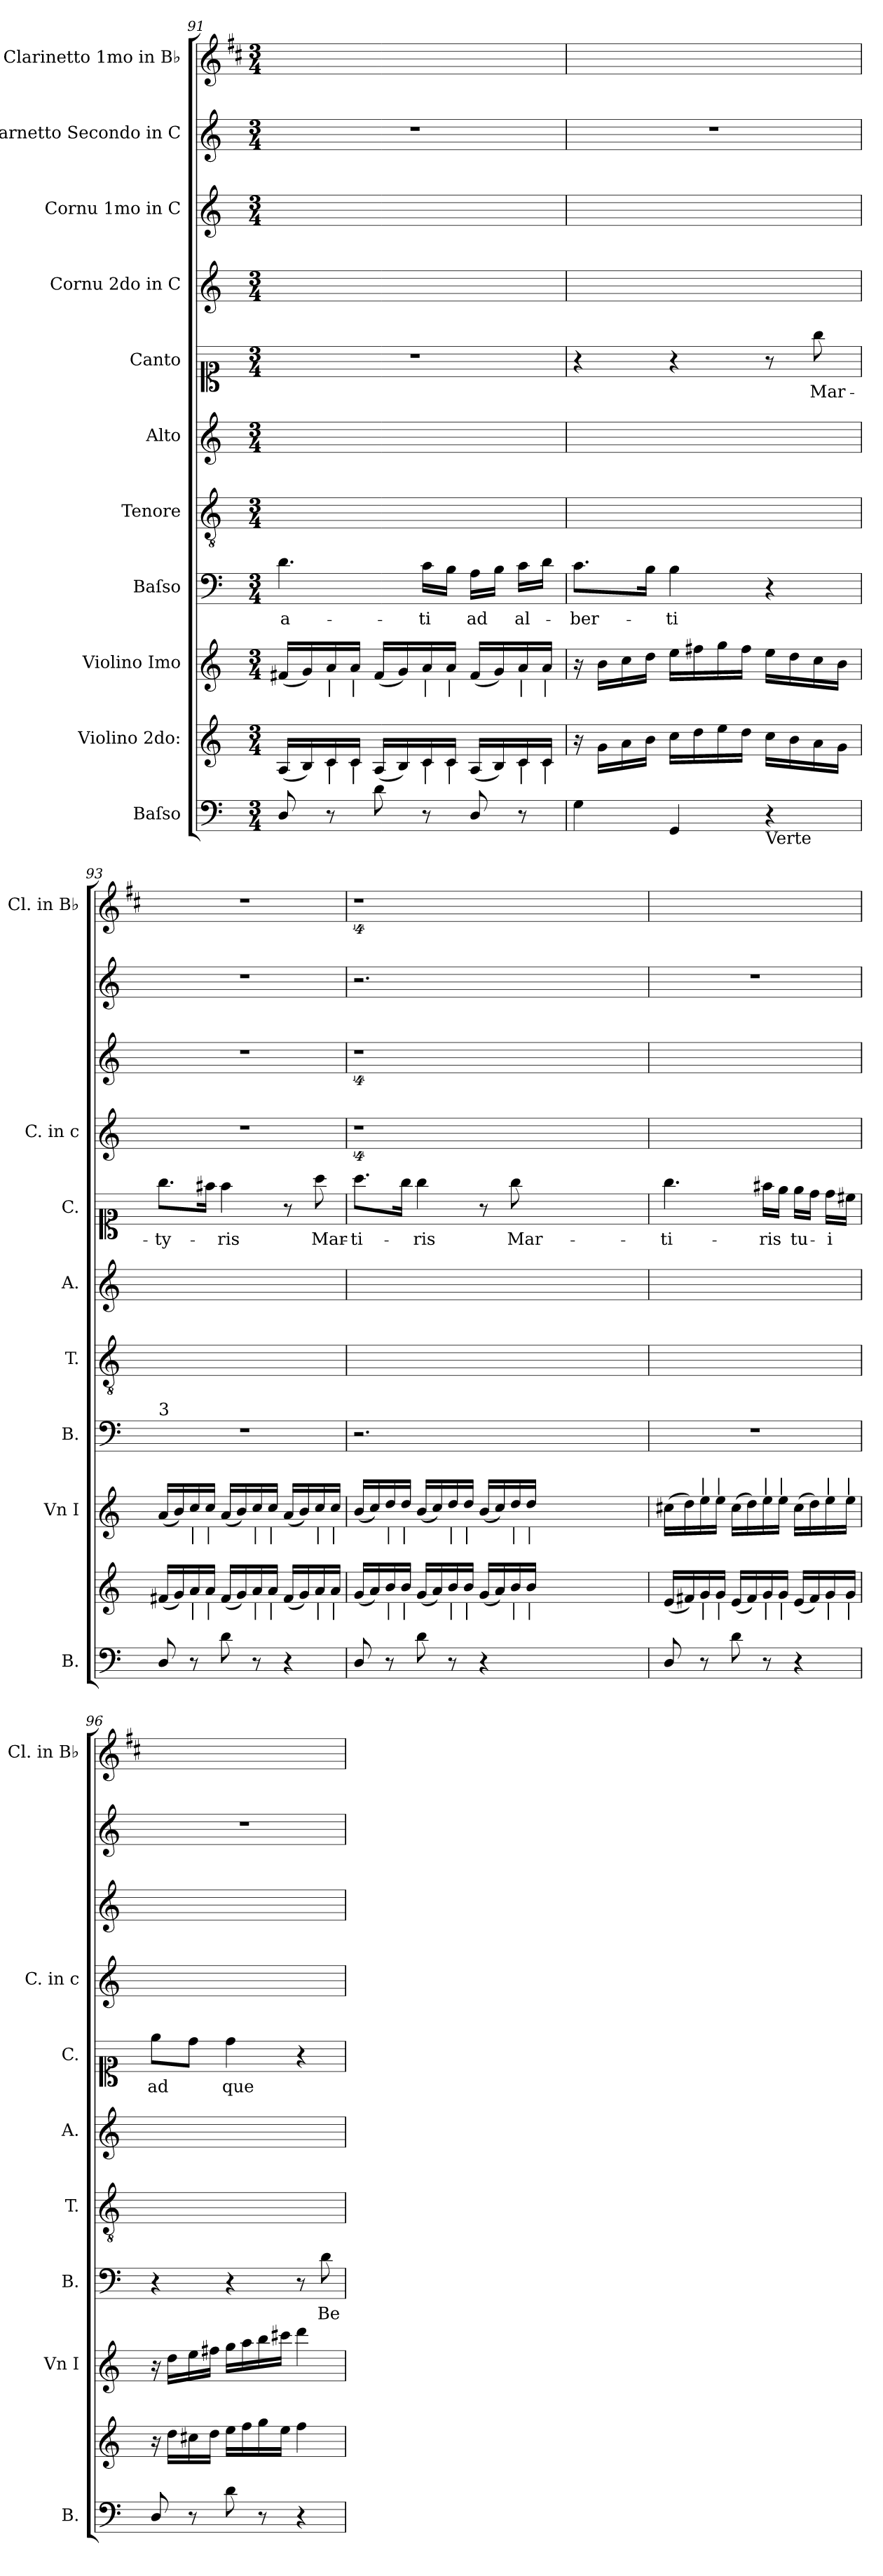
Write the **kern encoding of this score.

**kern	**kern	**kern	**kern	**text	**kern	**kern	**kern	**text	**kern	**kern	**kern	**kern
*part11	*part10	*part9	*part8	*part8	*part7	*part6	*part5	*part5	*part4	*part3	*part2	*part1
*staff11	*staff10	*staff9	*staff8	*staff8	*staff7	*staff6	*staff5	*staff5	*staff4	*staff3	*staff2	*staff1
*I"Baſso	*I"Violino 2do:	*I"Violino Imo	*I"Baſso	*	*I"Tenore	*I"Alto	*I"Canto	*	*I"Cornu 2do in C	*I"Cornu 1mo in C	*I"Clarnetto Secondo in C	*I"Clarinetto 1mo in B♭
*I'B.	*	*I'Vn I	*I'B.	*	*I'T.	*I'A.	*I'C.	*	*I'C. in c	*	*	*I'Cl. in B♭
*clefF4	*clefG2	*clefG2	*clefF4	*	*clefGv2	*clefG2	*clefC1	*	*clefG2	*clefG2	*clefG2	*clefG2
*	*	*	*	*	*	*	*	*	*	*	*	*ITrd1c2
*k[]	*k[]	*k[]	*k[]	*	*k[]	*k[]	*k[]	*	*k[]	*k[]	*k[]	*k[]
*C:	*C:	*C:	*C:	*	*C:	*C:	*C:	*	*C:	*C:	*C:	*C:
*M3/4	*M3/4	*M3/4	*M3/4	*	*M3/4	*M3/4	*M3/4	*	*M3/4	*M3/4	*M3/4	*M3/4
=91	=91	=91	=91	=91	=91	=91	=91	=91	=91	=91	=91	=91
8D/	(16A/LL	(16f#X/LL	4.d\	-a-	2.ryy	2.ryy	2.r	.	2.ryy	2.ryy	2.r	2.ryy
.	16B/)	16g/)	.	.	.	.	.	.	.	.	.	.
!	!	!LO:TX:b:t=|	!	!	!	!	!	!	!	!	!	!
!	!LO:TX:b:t=|	!	!	!	!	!	!	!	!	!	!	!
8r	16c/	16a/	.	.	.	.	.	.	.	.	.	.
!	!	!LO:TX:b:t=|	!	!	!	!	!	!	!	!	!	!
!	!LO:TX:b:t=|	!	!	!	!	!	!	!	!	!	!	!
.	16c/JJ	16a/JJ	.	.	.	.	.	.	.	.	.	.
8d\	(16A/LL	(16f#/LL	.	.	.	.	.	.	.	.	.	.
.	16B/)	16g/)	.	.	.	.	.	.	.	.	.	.
!	!	!LO:TX:b:t=|	!	!	!	!	!	!	!	!	!	!
!	!LO:TX:b:t=|	!	!	!	!	!	!	!	!	!	!	!
8r	16c/	16a/	16c\LL	-ti	.	.	.	.	.	.	.	.
!	!	!LO:TX:b:t=|	!	!	!	!	!	!	!	!	!	!
!	!LO:TX:b:t=|	!	!	!	!	!	!	!	!	!	!	!
.	16c/JJ	16a/JJ	16B\JJ	.	.	.	.	.	.	.	.	.
8D/	(16A/LL	(16f#/LL	16A\LL	ad	.	.	.	.	.	.	.	.
.	16B/)	16g/)	16B\JJ	.	.	.	.	.	.	.	.	.
!	!	!LO:TX:b:t=|	!	!	!	!	!	!	!	!	!	!
!	!LO:TX:b:t=|	!	!	!	!	!	!	!	!	!	!	!
8r	16c/	16a/	16c\LL	al-	.	.	.	.	.	.	.	.
!	!	!LO:TX:b:t=|	!	!	!	!	!	!	!	!	!	!
!	!LO:TX:b:t=|	!	!	!	!	!	!	!	!	!	!	!
.	16c/JJ	16a/JJ	16d\JJ	.	.	.	.	.	.	.	.	.
=92	=92	=92	=92	=92	=92	=92	=92	=92	=92	=92	=92	=92
4G\	16r	16r	8.c\L	-ber-	2.ryy	2.ryy	4r	.	2.ryy	2.ryy	2.r	2.ryy
.	16g\LL	16b\LL	.	.	.	.	.	.	.	.	.	.
.	16a\	16cc\	.	.	.	.	.	.	.	.	.	.
.	16b\JJ	16dd\JJ	16B\Jk	.	.	.	.	.	.	.	.	.
4GG/	16cc\LL	16ee\LL	4B\	-ti	.	.	4r	.	.	.	.	.
.	16dd\	16ff#X\	.	.	.	.	.	.	.	.	.	.
.	16ee\	16gg\	.	.	.	.	.	.	.	.	.	.
.	16dd\JJ	16ff#\JJ	.	.	.	.	.	.	.	.	.	.
!LO:TX:b:t=Verte	!	!	!	!	!	!	!	!	!	!	!	!
4r	16cc\LL	16ee\LL	4r	.	.	.	8r	.	.	.	.	.
.	16b\	16dd\	.	.	.	.	.	.	.	.	.	.
.	16a\	16cc\	.	.	.	.	8gg\	Mar-	.	.	.	.
.	16g\JJ	16b\JJ	.	.	.	.	.	.	.	.	.	.
=93	=93	=93	=93	=93	=93	=93	=93	=93	=93	=93	=93	=93
!	!	!	!LO:TX:a:t=3	!	!	!	!	!	!	!	!	!
8D/	(16f#X/LL	(16a/LL	2.r	.	2.ryy	2.ryy	8.gg\L	-ty-	2.r	2.r	2.r	2.r
.	16g/)	16b/)	.	.	.	.	.	.	.	.	.	.
!	!	!LO:TX:b:t=|	!	!	!	!	!	!	!	!	!	!
!	!LO:TX:b:t=|	!	!	!	!	!	!	!	!	!	!	!
8r	16a/	16cc/	.	.	.	.	.	.	.	.	.	.
!	!	!LO:TX:b:t=|	!	!	!	!	!	!	!	!	!	!
!	!LO:TX:b:t=|	!	!	!	!	!	!	!	!	!	!	!
.	16a/JJ	16cc/JJ	.	.	.	.	16ff#X\Jk	.	.	.	.	.
8d\	(16f#/LL	(16a/LL	.	.	.	.	4ff#\	-ris	.	.	.	.
.	16g/)	16b/)	.	.	.	.	.	.	.	.	.	.
!	!	!LO:TX:b:t=|	!	!	!	!	!	!	!	!	!	!
!	!LO:TX:b:t=|	!	!	!	!	!	!	!	!	!	!	!
8r	16a/	16cc/	.	.	.	.	.	.	.	.	.	.
!	!	!LO:TX:b:t=|	!	!	!	!	!	!	!	!	!	!
!	!LO:TX:b:t=|	!	!	!	!	!	!	!	!	!	!	!
.	16a/JJ	16cc/JJ	.	.	.	.	.	.	.	.	.	.
4r	(16f#/LL	(16a/LL	.	.	.	.	8r	.	.	.	.	.
.	16g/)	16b/)	.	.	.	.	.	.	.	.	.	.
!	!	!LO:TX:b:t=|	!	!	!	!	!	!	!	!	!	!
!	!LO:TX:b:t=|	!	!	!	!	!	!	!	!	!	!	!
.	16a/	16cc/	.	.	.	.	8aa\	Mar-	.	.	.	.
!	!	!LO:TX:b:t=|	!	!	!	!	!	!	!	!	!	!
!	!LO:TX:b:t=|	!	!	!	!	!	!	!	!	!	!	!
.	16a/JJ	16cc/JJ	.	.	.	.	.	.	.	.	.	.
=94	=94	=94	=94	=94	=94	=94	=94	=94	=94	=94	=94	=94
8D/	(16g/LL	(16b/LL	2.r	.	2.ryy	2.ryy	8.aa\L	-ti-	4%9r	4%9r	2.r	4%9r
.	16a/)	16cc/)	.	.	.	.	.	.	.	.	.	.
!	!	!LO:TX:b:t=|	!	!	!	!	!	!	!	!	!	!
!	!LO:TX:b:t=|	!	!	!	!	!	!	!	!	!	!	!
8r	16b/	16dd/	.	.	.	.	.	.	.	.	.	.
!	!	!LO:TX:b:t=|	!	!	!	!	!	!	!	!	!	!
!	!LO:TX:b:t=|	!	!	!	!	!	!	!	!	!	!	!
.	16b/JJ	16dd/JJ	.	.	.	.	16gg\Jk	.	.	.	.	.
8d\	(16g/LL	(16b/LL	.	.	.	.	4gg\	-ris	.	.	.	.
.	16a/)	16cc/)	.	.	.	.	.	.	.	.	.	.
!	!	!LO:TX:b:t=|	!	!	!	!	!	!	!	!	!	!
!	!LO:TX:b:t=|	!	!	!	!	!	!	!	!	!	!	!
8r	16b/	16dd/	.	.	.	.	.	.	.	.	.	.
!	!	!LO:TX:b:t=|	!	!	!	!	!	!	!	!	!	!
!	!LO:TX:b:t=|	!	!	!	!	!	!	!	!	!	!	!
.	16b/JJ	16dd/JJ	.	.	.	.	.	.	.	.	.	.
4r	(16g/LL	(16b/LL	.	.	.	.	8r	.	.	.	.	.
.	16a/)	16cc/)	.	.	.	.	.	.	.	.	.	.
!	!	!LO:TX:b:t=|	!	!	!	!	!	!	!	!	!	!
!	!LO:TX:b:t=|	!	!	!	!	!	!	!	!	!	!	!
.	16b/	16dd/	.	.	.	.	8gg\	Mar-	.	.	.	.
!	!	!LO:TX:b:t=|	!	!	!	!	!	!	!	!	!	!
!	!LO:TX:b:t=|	!	!	!	!	!	!	!	!	!	!	!
.	16b/JJ	16dd/JJ	.	.	.	.	.	.	.	.	.	.
1.ryy	1.ryy	1.ryy	1.ryy	.	1.ryy	1.ryy	1.ryy	.	.	.	1.ryy	.
=95	=95	=95	=95	=95	=95	=95	=95	=95	=95	=95	=95	=95
8D/	(16e/LL	(16cc#X\LL	2.r	.	2.ryy	2.ryy	4.gg\	-ti-	2.ryy	2.ryy	2.r	2.ryy
.	16f#X/)	16dd\)	.	.	.	.	.	.	.	.	.	.
!	!	!LO:TX:a:t=|	!	!	!	!	!	!	!	!	!	!
!	!LO:TX:b:t=|	!	!	!	!	!	!	!	!	!	!	!
8r	16g/	16ee\	.	.	.	.	.	.	.	.	.	.
!	!	!LO:TX:a:t=|	!	!	!	!	!	!	!	!	!	!
!	!LO:TX:b:t=|	!	!	!	!	!	!	!	!	!	!	!
.	16g/JJ	16ee\JJ	.	.	.	.	.	.	.	.	.	.
8d\	(16e/LL	(16cc#\LL	.	.	.	.	.	.	.	.	.	.
.	16f#/)	16dd\)	.	.	.	.	.	.	.	.	.	.
!	!	!LO:TX:a:t=|	!	!	!	!	!	!	!	!	!	!
!	!LO:TX:b:t=|	!	!	!	!	!	!	!	!	!	!	!
8r	16g/	16ee\	.	.	.	.	16ff#X\LL	-ris	.	.	.	.
!	!	!LO:TX:a:t=|	!	!	!	!	!	!	!	!	!	!
!	!LO:TX:b:t=|	!	!	!	!	!	!	!	!	!	!	!
.	16g/JJ	16ee\JJ	.	.	.	.	16ee\JJ	.	.	.	.	.
4r	(16e/LL	(16cc#\LL	.	.	.	.	16ee\LL	tu-	.	.	.	.
.	16f#/)	16dd\)	.	.	.	.	16dd\JJ	.	.	.	.	.
!	!	!LO:TX:a:t=|	!	!	!	!	!	!	!	!	!	!
!	!LO:TX:b:t=|	!	!	!	!	!	!	!	!	!	!	!
.	16g/	16ee\	.	.	.	.	16dd\LL	-i	.	.	.	.
!	!	!LO:TX:a:t=|	!	!	!	!	!	!	!	!	!	!
!	!LO:TX:b:t=|	!	!	!	!	!	!	!	!	!	!	!
.	16g/JJ	16ee\JJ	.	.	.	.	16cc#X\JJ	.	.	.	.	.
=96	=96	=96	=96	=96	=96	=96	=96	=96	=96	=96	=96	=96
8D/	16r	16r	4r	.	2.ryy	2.ryy	8ee\L	ad	2.ryy	2.ryy	2.r	2.ryy
.	16dd\LL	16dd\LL	.	.	.	.	.	.	.	.	.	.
8r	16cc#X\	16ee\	.	.	.	.	8dd\J	.	.	.	.	.
.	16dd\JJ	16ff#X\JJ	.	.	.	.	.	.	.	.	.	.
8d\	16ee\LL	16gg\LL	4r	.	.	.	4dd\	que	.	.	.	.
.	16ff\	16aa\	.	.	.	.	.	.	.	.	.	.
8r	16gg\	16bb\	.	.	.	.	.	.	.	.	.	.
.	16ee\JJ	16ccc#X\JJ	.	.	.	.	.	.	.	.	.	.
4r	4ff\	4ddd\	8r	.	.	.	4r	.	.	.	.	.
.	.	.	8d\	Be-	.	.	.	.	.	.	.	.
=	=	=	=	=	=	=	=	=	=	=	=	=
*-	*-	*-	*-	*-	*-	*-	*-	*-	*-	*-	*-	*-
